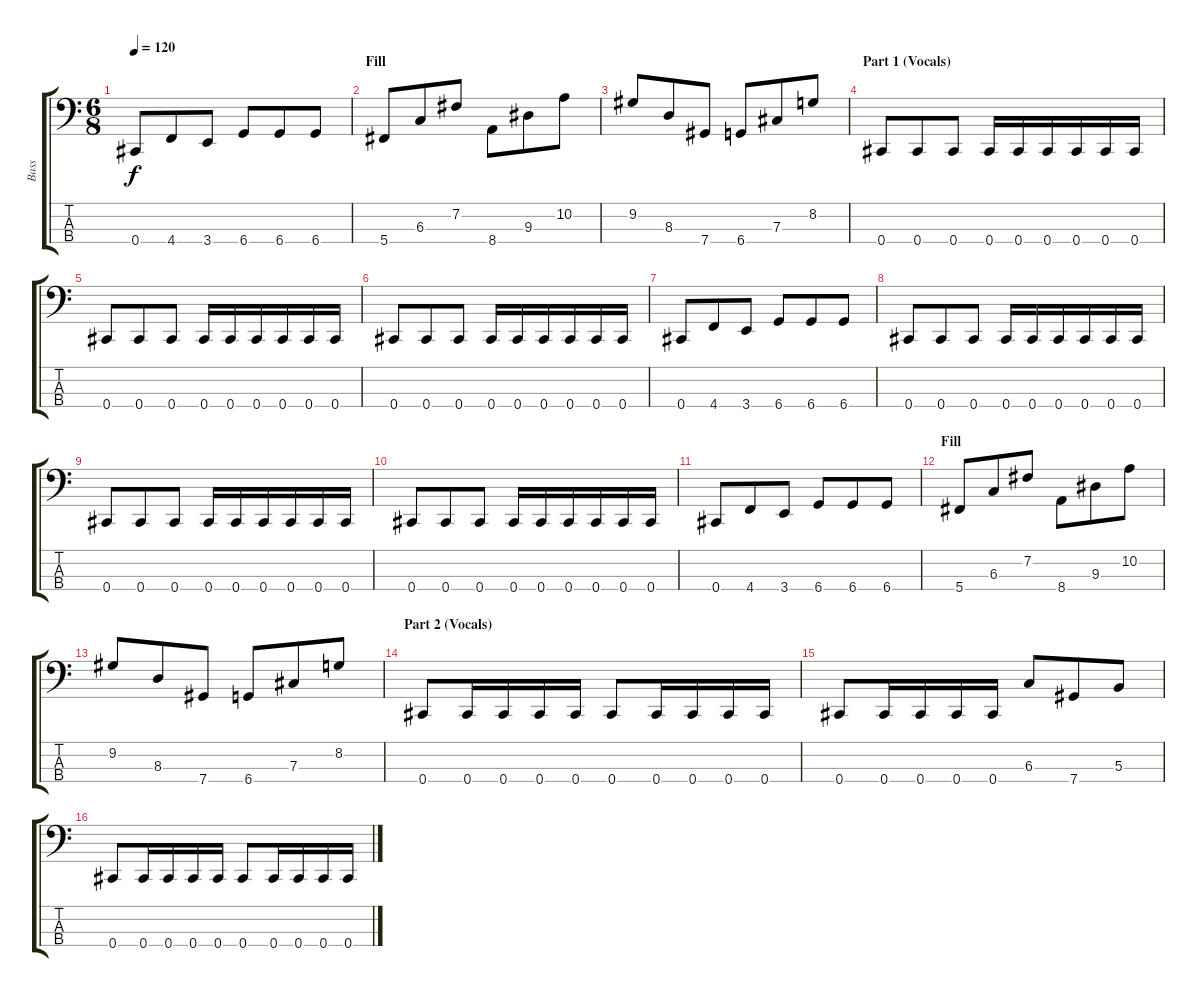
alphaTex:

\track ("Bass" "Bass") {instrument electricbasspick}
\staff {score tabs}
\tuning (E2 B1 Gb1 Db1) {hide}
\ts (6 8)
\tempo 120
\clef f4
\ks c
0.4.8{dy f} 4.4.8 3.4.8 6.4.8 6.4.8 6.4.8 |
\section ("" "Fill")
5.4.8 6.3.8 7.2.8 8.4.8 9.3.8 10.2.8 |
9.2.8 8.3.8 7.4.8 6.4.8 7.3.8 8.2.8 |
\section ("" "Part 1 (Vocals)")
0.4.8 0.4.8 0.4.8 0.4.16 0.4.16 0.4.16 0.4.16 0.4.16 0.4.16 |
0.4.8 0.4.8 0.4.8 0.4.16 0.4.16 0.4.16 0.4.16 0.4.16 0.4.16 |
0.4.8 0.4.8 0.4.8 0.4.16 0.4.16 0.4.16 0.4.16 0.4.16 0.4.16 |
0.4.8 4.4.8 3.4.8 6.4.8 6.4.8 6.4.8 |
0.4.8 0.4.8 0.4.8 0.4.16 0.4.16 0.4.16 0.4.16 0.4.16 0.4.16 |
0.4.8 0.4.8 0.4.8 0.4.16 0.4.16 0.4.16 0.4.16 0.4.16 0.4.16 |
0.4.8 0.4.8 0.4.8 0.4.16 0.4.16 0.4.16 0.4.16 0.4.16 0.4.16 |
0.4.8 4.4.8 3.4.8 6.4.8 6.4.8 6.4.8 |
\section ("" "Fill")
5.4.8 6.3.8 7.2.8 8.4.8 9.3.8 10.2.8 |
9.2.8 8.3.8 7.4.8 6.4.8 7.3.8 8.2.8 |
\section ("" "Part 2 (Vocals)")
0.4.8 0.4.16 0.4.16 0.4.16 0.4.16 0.4.8 0.4.16 0.4.16 0.4.16 0.4.16 |
0.4.8 0.4.16 0.4.16 0.4.16 0.4.16 6.3.8 7.4.8 5.3.8 |
0.4.8 0.4.16 0.4.16 0.4.16 0.4.16 0.4.8 0.4.16 0.4.16 0.4.16 0.4.16
